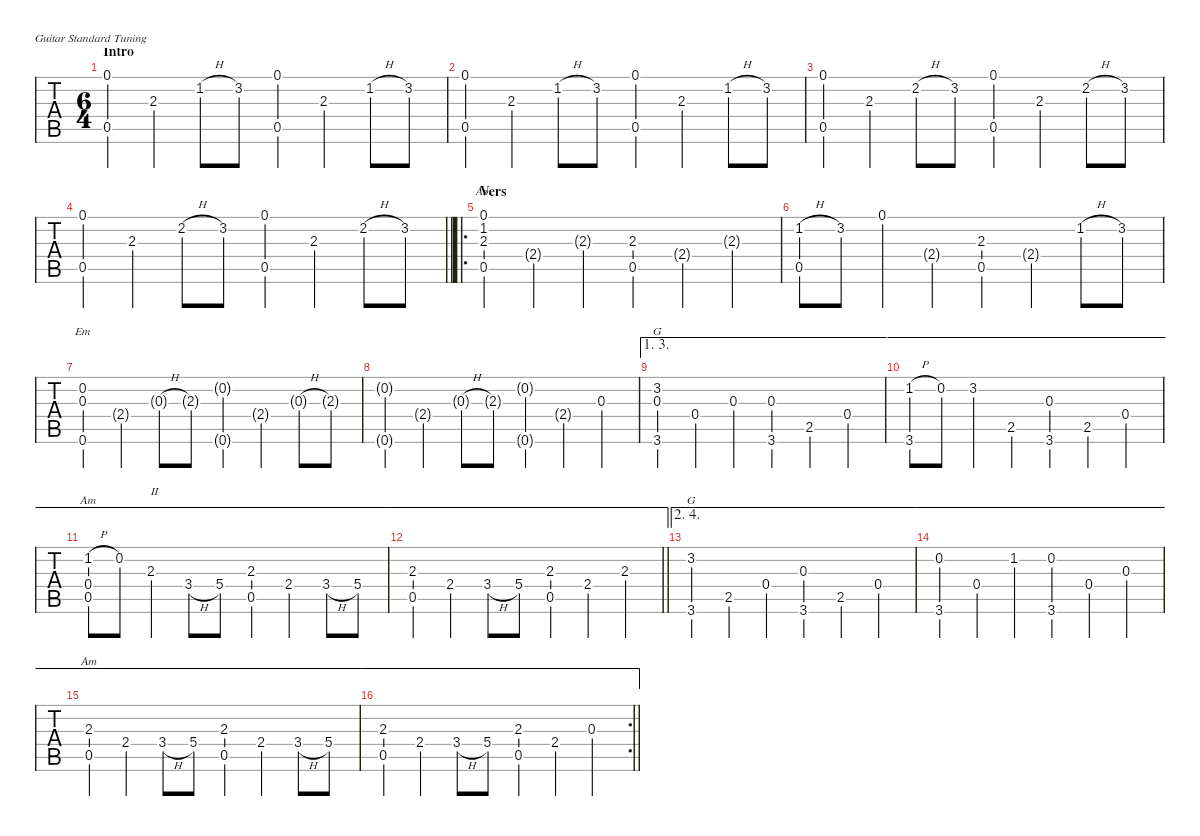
\defaultSystemsLayout 4
\hideDynamics
\bracketExtendMode groupsimilarinstruments
\singleTrackTrackNamePolicy hidden
\track ("Guitar" "n.guit.") {instrument acousticguitarnylon}
\staff {tabs}
\tuning (E4 B3 G3 D3 A2 E2)
\chord ("Am" 3 4 5 5 3 x) {barre 3}
\chord ("Em" x 0 0 x x 0) {showdiagram false showfingering false}
\chord ("G" x 3 0 x x 3) {showdiagram false showfingering false}
\chord ("Am" x 1 x x 0 x) {showdiagram false showfingering false}
\chord ("G" x 3 x x x 3) {showdiagram false showfingering false barre 3}
\chord ("Am" x x 2 x 0 x) {showdiagram false showfingering false}
\ts (6 4)
\beaming (8 6 6)
\section ("" "Intro")
\tempo (170 "Moderate" hide)
\clef g2
\ks c
(0.1 0.5).4{dy mf instrument acousticguitarnylon} 2.3.4 1.2{h}.8 3.2.8 (0.1 0.5).4 2.3.4 1.2{h}.8 3.2.8 |
(0.1 0.5).4 2.3.4 1.2{h}.8 3.2.8 (0.1 0.5).4 2.3.4 1.2{h}.8 3.2.8 |
(0.1 0.5).4 2.3.4 2.2{h acc #}.8 3.2.8 (0.1 0.5).4 2.3.4 2.2{h acc #}.8 3.2.8 |
\barLineRight lightlight
(0.1 0.5).4 2.3.4 2.2{h acc #}.8 3.2.8 (0.1 0.5).4 2.3.4 2.2{h acc #}.8 3.2.8 |
\ro
\section ("" "Vers")
(0.1 0.5 1.2 2.3).4{ch "Am" dy f} 2.4{g}.4 2.3{g}.4 (2.3 0.5).4 2.4{g}.4 2.3{g}.4 |
(1.2{h} 0.5).8 3.2.8 0.1.4 2.4{g}.4 (2.3 0.5).4 2.4{g}.4 1.2{h}.8 3.2.8 |
(0.2 0.6 0.3).4{ch "Em"} 2.4{g}.4 0.3{h g}.8 2.3{g}.8 (0.2{g} 0.6{g}).4 2.4{g}.4 0.3{h g}.8 2.3{g}.8 |
(0.2{g} 0.6{g}).4 2.4{g}.4 0.3{h g}.8 2.3{g}.8 (0.2{g} 0.6{g}).4 2.4{g}.4 0.3.4 |
\ae (1 3)
(3.2 3.6 0.3).4{ch "G"} 0.4.4{dy mf} 0.3.4 (0.3 3.6).4{dy f} 2.5.4{dy mf} 0.4.4 |
\ae (1 3)
(1.2{h} 3.6).8{dy f} 0.2.8{dy mf} 3.2.4 2.5.4 (0.3 3.6).4{dy f} 2.5.4{dy mf} 0.4.4 |
\ae (1 3)
(1.2{h} 0.5 0.4).8{ch "Am" dy f} 0.2.8{dy mf} 2.3.4{txt "II"} 3.4{h}.8 5.4.8 (2.3 0.5).4{dy f} 2.4.4{dy mf} 3.4{h}.8 5.4.8 |
\ae (1 3)
\barLineRight lightlight
(2.3 0.5).4{dy f} 2.4.4{dy mf} 3.4{h}.8 5.4.8 (2.3 0.5).4{dy f} 2.4.4{dy mf} 2.3.4 |
\ae (2 4)
(3.2 3.6).4{ch "G" dy f} 2.5.4{dy mf} 0.4.4 (0.3 3.6).4{dy f} 2.5.4{dy mf} 0.4.4 |
\ae (2 4)
(0.2 3.6).4{dy f} 0.4.4 1.2.4 (0.2 3.6).4 0.4.4 0.3.4 |
\ae (2 4)
(2.3 0.5).4{ch "Am"} 2.4.4{dy mf} 3.4{h}.8 5.4.8 (2.3 0.5).4{dy f} 2.4.4{dy mf} 3.4{h}.8 5.4.8 |
\ae (2 4)
\rc 2
\barLineRight lightlight
(2.3 0.5).4{dy f} 2.4.4{dy mf} 3.4{h}.8 5.4.8 (2.3 0.5).4{dy f} 2.4.4{dy mf} 0.3.4
